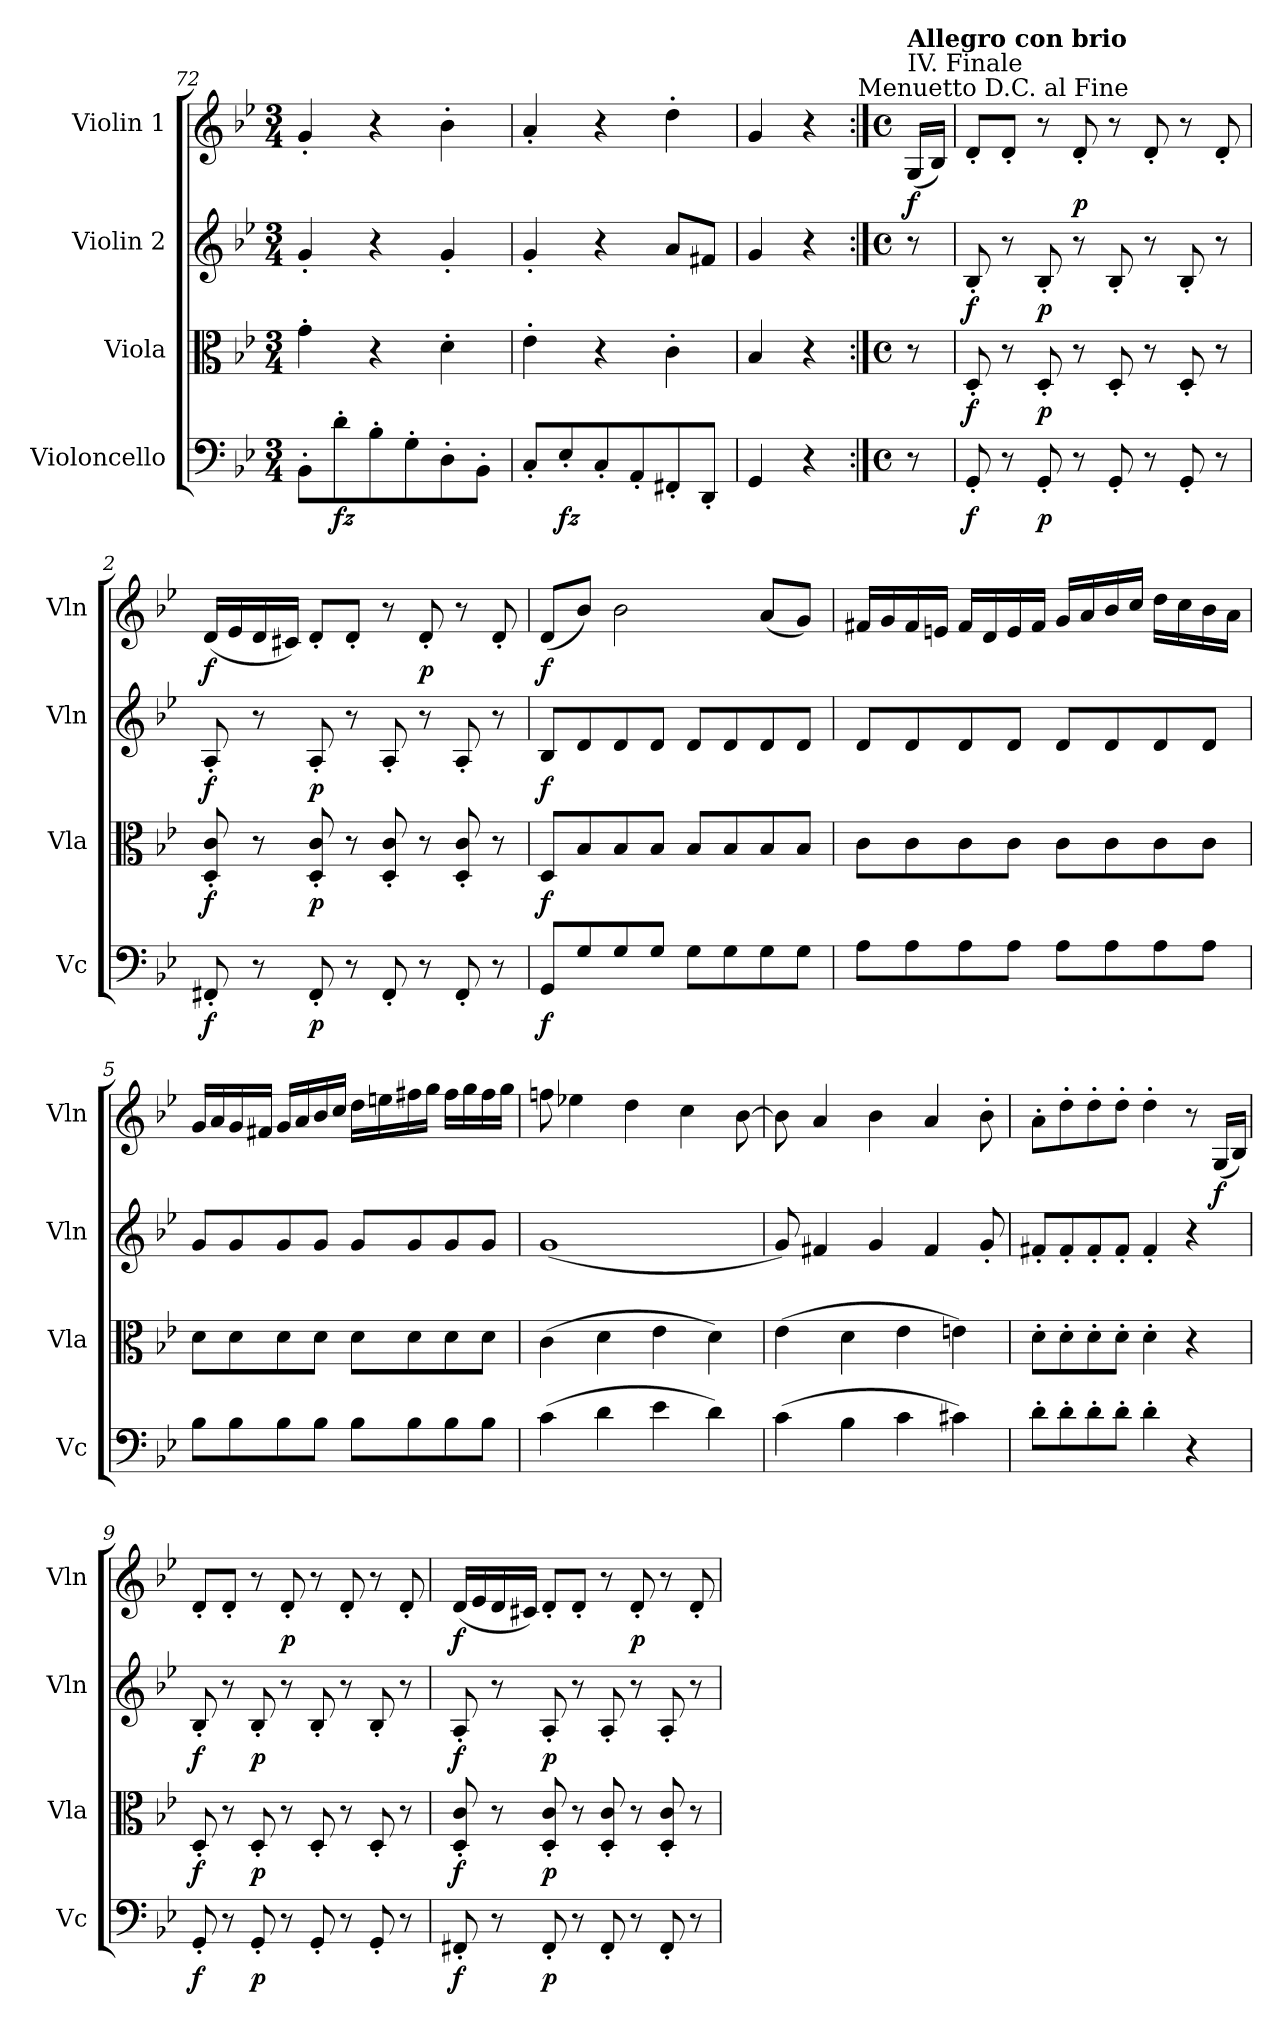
**kern	**dynam	**kern	**dynam	**kern	**dynam	**kern	**dynam
*part4	*part4	*part3	*part3	*part2	*part2	*part1	*part1
*staff4	*staff4	*staff3	*staff3	*staff2	*staff2	*staff1	*staff1
*I"Violoncello	*	*I"Viola	*	*I"Violin 2	*	*I"Violin 1	*
*I'Vc	*	*I'Vla	*	*I'Vln	*	*I'Vln	*
*clefF4	*	*clefC3	*	*clefG2	*	*clefG2	*
*k[b-e-]	*	*k[b-e-]	*	*k[b-e-]	*	*k[b-e-]	*
*M3/4	*	*M3/4	*	*M3/4	*	*M3/4	*
=72	=72	=72	=72	=72	=72	=72	=72
8BB-'\L	.	4g'\	.	4g'/	.	4g'/	.
!	!LO:DY:b	!	!	!	!	!	!
8d'\	fz	.	.	.	.	.	.
8B-'\	.	4r	.	4r	.	4r	.
8G'\	.	.	.	.	.	.	.
8D'\	.	4d'\	.	4g'/	.	4b-'\	.
8BB-'\J	.	.	.	.	.	.	.
=73	=73	=73	=73	=73	=73	=73	=73
8C'/L	.	4e-'\	.	4g'/	.	4a'/	.
!	!LO:DY:b	!	!	!	!	!	!
8E-'/	fz	.	.	.	.	.	.
8C'/	.	4r	.	4r	.	4r	.
8AA'/	.	.	.	.	.	.	.
8FF#X'/	.	4c'\	.	8a/L	.	4dd'\	.
8DD'/J	.	.	.	8f#X/J	.	.	.
=74	=74	=74	=74	=74	=74	=74	=74
4GG/	.	4B-/	.	4g/	.	4g/	.
4r	.	4r	.	4r	.	4r	.
!	!	!	!	!	!	!LO:TX:a:t=Menuetto D.C. al Fine	!
!!LO:PB:g=z
=:|!	=:|!	=:|!	=:|!	=:|!	=:|!	=:|!	=:|!
*M4/4	*	*M4/4	*	*M4/4	*	*M4/4	*
*met(c)	*	*met(c)	*	*met(c)	*	*met(c)	*
!	!	!	!	!	!	!LO:TX:a:t=IV. Finale	!
!	!	!	!	!	!	!LO:TX:a:B:t=Allegro con brio	!
!	!	!	!	!	!	!	!LO:DY:b
8r	.	8r	.	8r	.	(16G/LL	f
.	.	.	.	.	.	16B-/JJ)	.
=1	=1	=1	=1	=1	=1	=1	=1
!	!LO:DY:b	!	!LO:DY:b	!	!LO:DY:b	!	!
8GG'/	f	8D'/	f	8B-'/	f	8d'/L	.
8r	.	8r	.	8r	.	8d'/J	.
!	!LO:DY:b	!	!LO:DY:b	!	!LO:DY:b	!	!
8GG'/	p	8D'/	p	8B-'/	p	8r	.
!	!	!	!	!	!	!	!LO:DY:b
8r	.	8r	.	8r	.	8d'/	p
8GG'/	.	8D'/	.	8B-'/	.	8r	.
8r	.	8r	.	8r	.	8d'/	.
8GG'/	.	8D'/	.	8B-'/	.	8r	.
8r	.	8r	.	8r	.	8d'/	.
=2	=2	=2	=2	=2	=2	=2	=2
!	!LO:DY:b	!	!LO:DY:b	!	!LO:DY:b	!	!LO:DY:b
8FF#X'/	f	8D/' 8c/'	f	8A'/	f	(16d/LL	f
.	.	.	.	.	.	16e-/	.
8r	.	8r	.	8r	.	16d/	.
.	.	.	.	.	.	16c#X/JJ)	.
!	!LO:DY:b	!	!LO:DY:b	!	!LO:DY:b	!	!
8FF#'/	p	8D/' 8c/'	p	8A'/	p	8d'/L	.
8r	.	8r	.	8r	.	8d'/J	.
8FF#'/	.	8D/' 8c/'	.	8A'/	.	8r	.
!	!	!	!	!	!	!	!LO:DY:b
8r	.	8r	.	8r	.	8d'/	p
8FF#'/	.	8D/' 8c/'	.	8A'/	.	8r	.
8r	.	8r	.	8r	.	8d'/	.
=3	=3	=3	=3	=3	=3	=3	=3
!	!LO:DY:b	!	!LO:DY:b	!	!LO:DY:b	!	!LO:DY:b
8GG/L	f	8D/L	f	8B-/L	f	(8d/L	f
8G/	.	8B-/	.	8d/	.	8b-/J)	.
8G/	.	8B-/	.	8d/	.	2b-\	.
8G/J	.	8B-/J	.	8d/J	.	.	.
8G\L	.	8B-/L	.	8d/L	.	.	.
8G\	.	8B-/	.	8d/	.	.	.
8G\	.	8B-/	.	8d/	.	(8a/L	.
8G\J	.	8B-/J	.	8d/J	.	8g/J)	.
!!LO:LB:g=z
=4	=4	=4	=4	=4	=4	=4	=4
8A\L	.	8c\L	.	8d/L	.	16f#X/LL	.
.	.	.	.	.	.	16g/	.
8A\	.	8c\	.	8d/	.	16f#/	.
.	.	.	.	.	.	16en/JJ	.
8A\	.	8c\	.	8d/	.	16f#/LL	.
.	.	.	.	.	.	16d/	.
8A\J	.	8c\J	.	8d/J	.	16e/	.
.	.	.	.	.	.	16f#/JJ	.
8A\L	.	8c\L	.	8d/L	.	16g/LL	.
.	.	.	.	.	.	16a/	.
8A\	.	8c\	.	8d/	.	16b-/	.
.	.	.	.	.	.	16cc/JJ	.
8A\	.	8c\	.	8d/	.	16dd\LL	.
.	.	.	.	.	.	16cc\	.
8A\J	.	8c\J	.	8d/J	.	16b-\	.
.	.	.	.	.	.	16a\JJ	.
!!LO:LB:g=z
=5	=5	=5	=5	=5	=5	=5	=5
8B-\L	.	8d\L	.	8g/L	.	16g/LL	.
.	.	.	.	.	.	16a/	.
8B-\	.	8d\	.	8g/	.	16g/	.
.	.	.	.	.	.	16f#X/JJ	.
8B-\	.	8d\	.	8g/	.	16g/LL	.
.	.	.	.	.	.	16a/	.
8B-\J	.	8d\J	.	8g/J	.	16b-/	.
.	.	.	.	.	.	16cc/JJ	.
8B-\L	.	8d\L	.	8g/L	.	16dd\LL	.
.	.	.	.	.	.	16een\	.
8B-\	.	8d\	.	8g/	.	16ff#X\	.
.	.	.	.	.	.	16gg\JJ	.
8B-\	.	8d\	.	8g/	.	16ff#\LL	.
.	.	.	.	.	.	16gg\	.
8B-\J	.	8d\J	.	8g/J	.	16ff#\	.
.	.	.	.	.	.	16gg\JJ	.
=6	=6	=6	=6	=6	=6	=6	=6
(4c\	.	(4c\	.	(1g	.	8ffn\	.
.	.	.	.	.	.	4ee-X\	.
4d\	.	4d\	.	.	.	.	.
.	.	.	.	.	.	4dd\	.
4e-\	.	4e-\	.	.	.	.	.
.	.	.	.	.	.	4cc\	.
4d\)	.	4d\)	.	.	.	.	.
.	.	.	.	.	.	[8b-\	.
=7	=7	=7	=7	=7	=7	=7	=7
(4c\	.	(4e-\	.	8g/)	.	8b-\]	.
.	.	.	.	4f#X/	.	4a/	.
4B-\	.	4d\	.	.	.	.	.
.	.	.	.	4g/	.	4b-\	.
4c\	.	4e-\	.	.	.	.	.
.	.	.	.	4f#/	.	4a/	.
4c#X\)	.	4en\)	.	.	.	.	.
.	.	.	.	8g'/	.	8b-'\	.
=8	=8	=8	=8	=8	=8	=8	=8
8d'\L	.	8d'\L	.	8f#X'/L	.	8a'\L	.
8d'\	.	8d'\	.	8f#'/	.	8dd'\	.
8d'\	.	8d'\	.	8f#'/	.	8dd'\	.
8d'\J	.	8d'\J	.	8f#'/J	.	8dd'\J	.
4d'\	.	4d'\	.	4f#'/	.	4dd'\	.
4r	.	4r	.	4r	.	8r	.
!	!	!	!	!	!	!	!LO:DY:b
.	.	.	.	.	.	(16G/LL	f
.	.	.	.	.	.	16B-/JJ)	.
!!LO:LB:g=z
=9	=9	=9	=9	=9	=9	=9	=9
!	!LO:DY:b	!	!LO:DY:b	!	!LO:DY:b	!	!
8GG'/	f	8D'/	f	8B-'/	f	8d'/L	.
8r	.	8r	.	8r	.	8d'/J	.
!	!LO:DY:b	!	!LO:DY:b	!	!LO:DY:b	!	!
8GG'/	p	8D'/	p	8B-'/	p	8r	.
!	!	!	!	!	!	!	!LO:DY:b
8r	.	8r	.	8r	.	8d'/	p
8GG'/	.	8D'/	.	8B-'/	.	8r	.
8r	.	8r	.	8r	.	8d'/	.
8GG'/	.	8D'/	.	8B-'/	.	8r	.
8r	.	8r	.	8r	.	8d'/	.
!!LO:LB:g=z
=10	=10	=10	=10	=10	=10	=10	=10
!	!LO:DY:b	!	!LO:DY:b	!	!LO:DY:b	!	!LO:DY:b
8FF#X'/	f	8D/' 8c/'	f	8A'/	f	(16d/LL	f
.	.	.	.	.	.	16e-/	.
8r	.	8r	.	8r	.	16d/	.
.	.	.	.	.	.	16c#X/JJ)	.
!	!LO:DY:b	!	!LO:DY:b	!	!LO:DY:b	!	!
8FF#'/	p	8D/' 8c/'	p	8A'/	p	8d'/L	.
8r	.	8r	.	8r	.	8d'/J	.
8FF#'/	.	8D/' 8c/'	.	8A'/	.	8r	.
!	!	!	!	!	!	!	!LO:DY:b
8r	.	8r	.	8r	.	8d'/	p
8FF#'/	.	8D/' 8c/'	.	8A'/	.	8r	.
8r	.	8r	.	8r	.	8d'/	.
=	=	=	=	=	=	=	=
*-	*-	*-	*-	*-	*-	*-	*-
